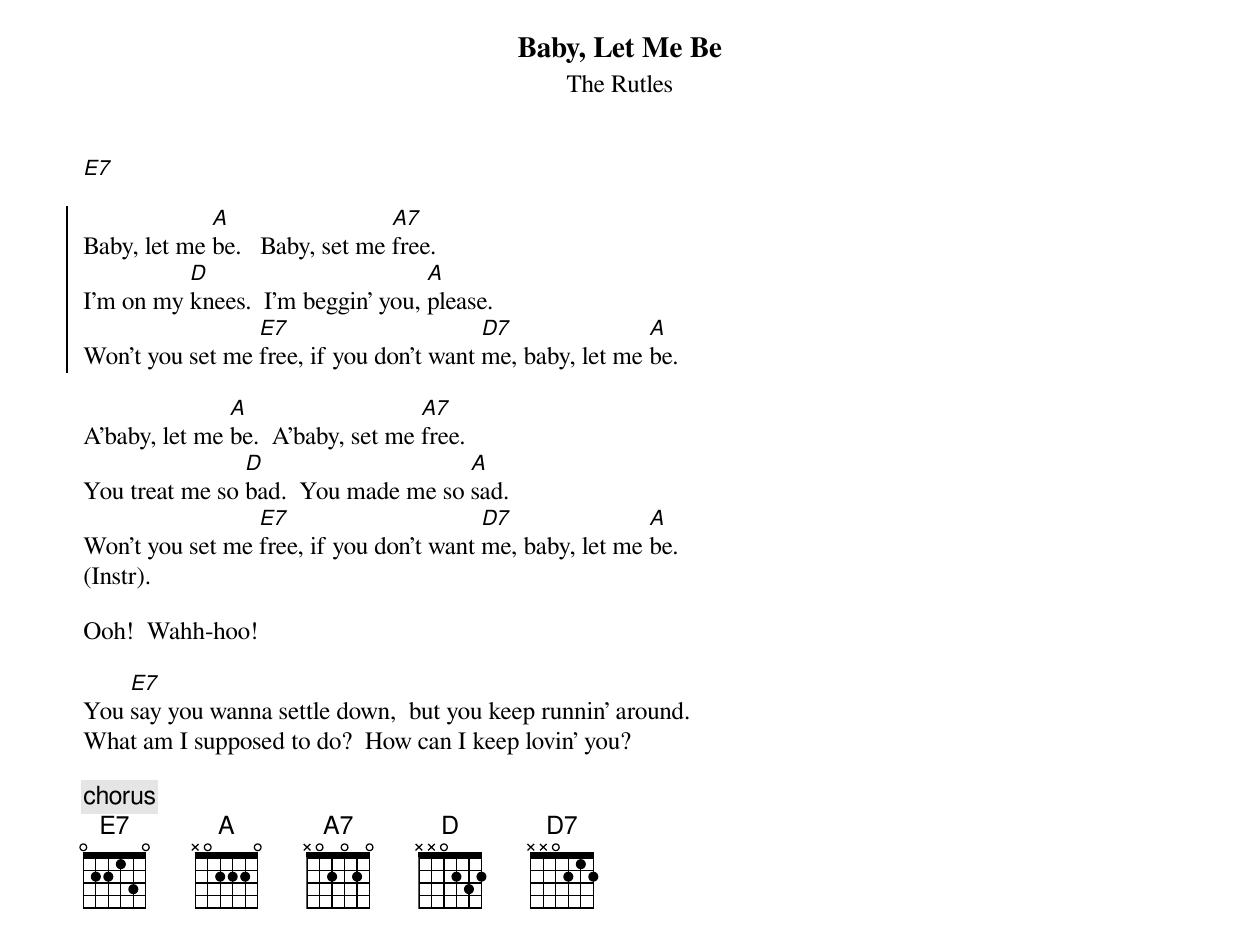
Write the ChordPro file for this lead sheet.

{t: Baby, Let Me Be}
{st: The Rutles}

[E7]

{soc}
Baby, let me [A]be.   Baby, set me [A7]free.
I'm on my [D]knees.  I'm beggin' you, [A]please.
Won't you set me [E7]free, if you don't want [D7]me, baby, let me [A]be.
{eoc}

A'baby, let me [A]be.  A'baby, set me [A7]free.
You treat me so [D]bad.  You made me so [A]sad.
Won't you set me [E7]free, if you don't want [D7]me, baby, let me [A]be.
(Instr).

Ooh!  Wahh-hoo!

You [E7]say you wanna settle down,  but you keep runnin' around.
What am I supposed to do?  How can I keep lovin' you?

{c: chorus}
